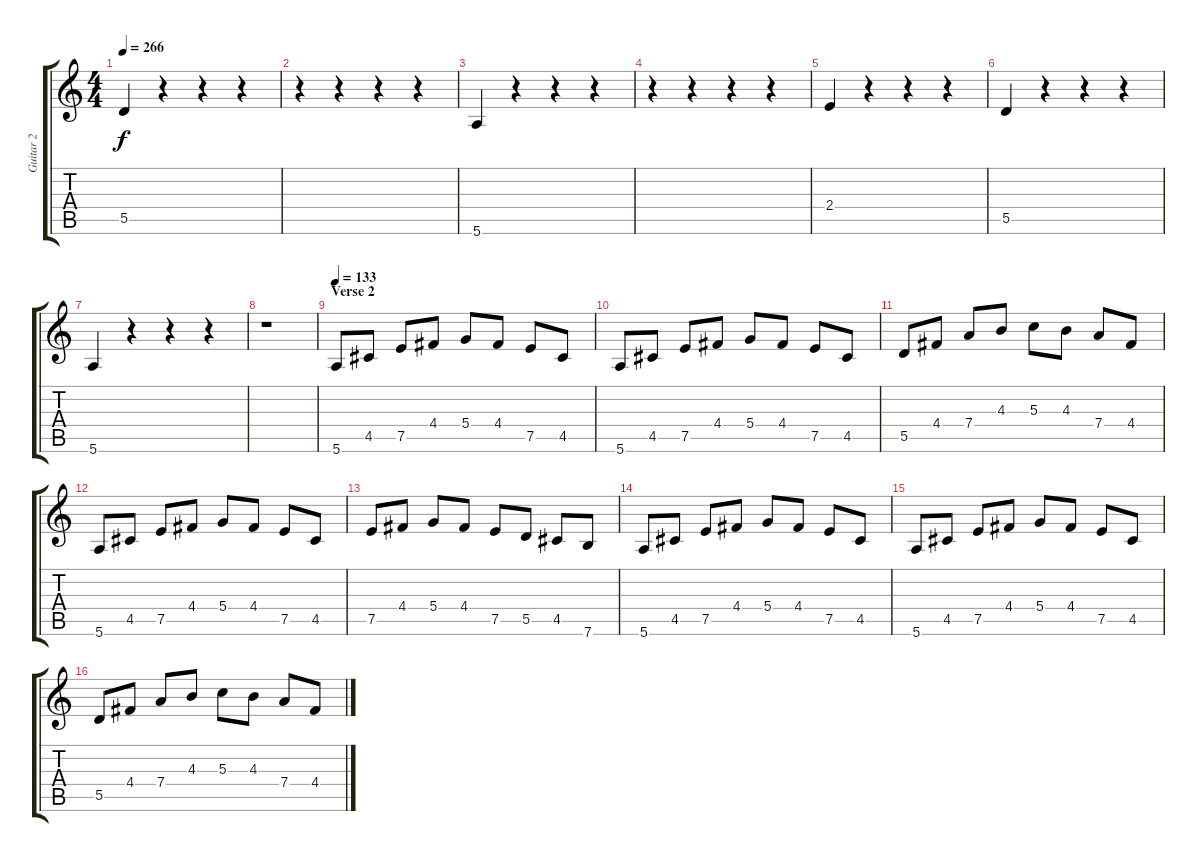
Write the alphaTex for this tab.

\track ("Guitar 2" "Guitar 2") {instrument overdrivenguitar}
\staff {score tabs}
\tuning (E4 B3 G3 D3 A2 E2) {hide}
\ts (4 4)
\tempo 266
\clef g2
\ks c
5.5.4{dy f} r.4 r.4 r.4 |
r.4 r.4 r.4 r.4 |
5.6.4 r.4 r.4 r.4 |
r.4 r.4 r.4 r.4 |
2.4.4 r.4 r.4 r.4 |
5.5.4 r.4 r.4 r.4 |
5.6.4 r.4 r.4 r.4 |
r.1 |
\section ("" "Verse 2")
\tempo 133
5.6.8 4.5.8 7.5.8 4.4.8 5.4.8 4.4.8 7.5.8 4.5.8 |
5.6.8 4.5.8 7.5.8 4.4.8 5.4.8 4.4.8 7.5.8 4.5.8 |
5.5.8 4.4.8 7.4.8 4.3.8 5.3.8 4.3.8 7.4.8 4.4.8 |
5.6.8 4.5.8 7.5.8 4.4.8 5.4.8 4.4.8 7.5.8 4.5.8 |
7.5.8 4.4.8 5.4.8 4.4.8 7.5.8 5.5.8 4.5.8 7.6.8 |
5.6.8 4.5.8 7.5.8 4.4.8 5.4.8 4.4.8 7.5.8 4.5.8 |
5.6.8 4.5.8 7.5.8 4.4.8 5.4.8 4.4.8 7.5.8 4.5.8 |
5.5.8 4.4.8 7.4.8 4.3.8 5.3.8 4.3.8 7.4.8 4.4.8
